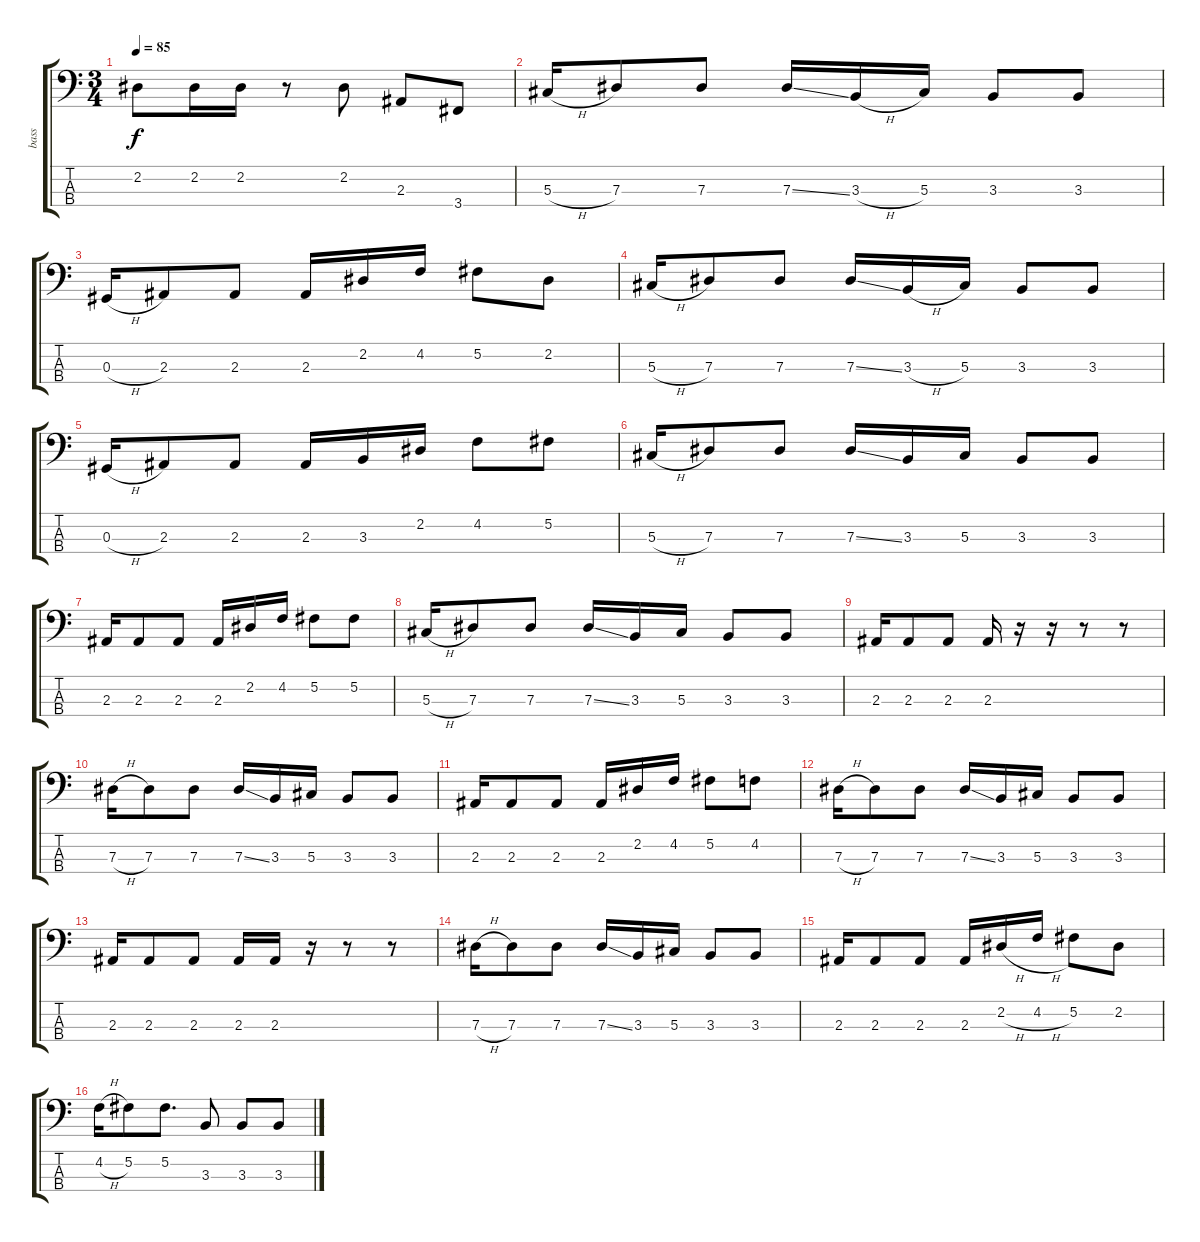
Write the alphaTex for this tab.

\track ("bass" "bass") {instrument electricbasspick}
\staff {score tabs}
\tuning (Gb2 Db2 Ab1 Eb1) {hide}
\ts (3 4)
\tempo 85
\clef f4
\ks c
2.2.8{dy f} 2.2.16 2.2.16 r.8 2.2.8 2.3.8 3.4.8 |
5.3{h}.16 7.3.8 7.3.8 7.3{ss}.16 3.3{h}.16 5.3.16 3.3.8 3.3.8 |
0.3{h}.16 2.3.8 2.3.8 2.3.16 2.2.16 4.2.16 5.2.8 2.2.8 |
5.3{h}.16 7.3.8 7.3.8 7.3{ss}.16 3.3{h}.16 5.3.16 3.3.8 3.3.8 |
0.3{h}.16 2.3.8 2.3.8 2.3.16 3.3.16 2.2.16 4.2.8 5.2.8 |
5.3{h}.16 7.3.8 7.3.8 7.3{ss}.16 3.3.16 5.3.16 3.3.8 3.3.8 |
2.3.16 2.3.8 2.3.8 2.3.16 2.2.16 4.2.16 5.2.8 5.2.8 |
5.3{h}.16 7.3.8 7.3.8 7.3{ss}.16 3.3.16 5.3.16 3.3.8 3.3.8 |
2.3.16 2.3.8 2.3.8 2.3.16 r.16 r.16 r.8 r.8 |
7.3{h}.16 7.3.8 7.3.8 7.3{ss}.16 3.3.16 5.3.16 3.3.8 3.3.8 |
2.3.16 2.3.8 2.3.8 2.3.16 2.2.16 4.2.16 5.2.8 4.2.8 |
7.3{h}.16 7.3.8 7.3.8 7.3{ss}.16 3.3.16 5.3.16 3.3.8 3.3.8 |
2.3.16 2.3.8 2.3.8 2.3.16 2.3.16 r.16 r.8 r.8 |
7.3{h}.16 7.3.8 7.3.8 7.3{ss}.16 3.3.16 5.3.16 3.3.8 3.3.8 |
2.3.16 2.3.8 2.3.8 2.3.16 2.2{h}.16 4.2{h}.16 5.2.8 2.2.8 |
4.2{h}.16 5.2.8 5.2.8{d} 3.3.8 3.3.8 3.3.8
